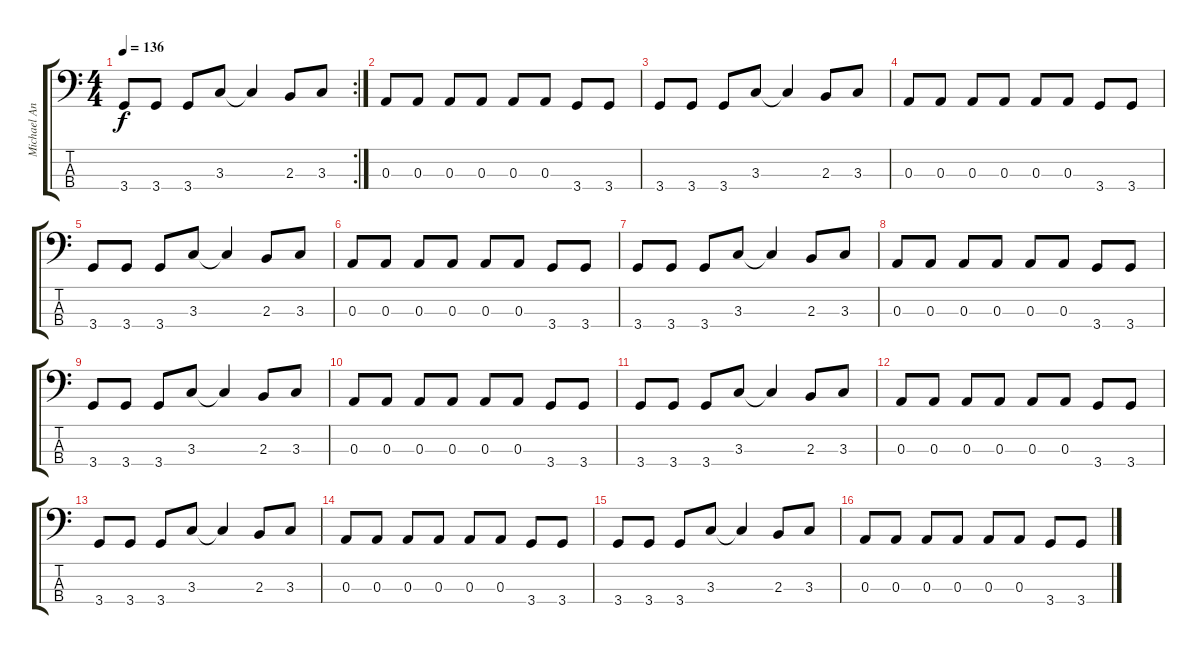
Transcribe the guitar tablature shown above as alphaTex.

\track ("Michael Anthony (Bass)" "Michael An") {instrument electricbassfinger}
\staff {score tabs}
\tuning (G2 D2 A1 E1) {hide}
\rc 2
\ts (4 4)
\tempo 136
\clef f4
\ks c
3.4.8{dy f} 3.4.8 3.4.8 3.3.8 3.3{t}.4 2.3.8 3.3.8 |
0.3.8 0.3.8 0.3.8 0.3.8 0.3.8 0.3.8 3.4.8 3.4.8 |
3.4.8 3.4.8 3.4.8 3.3.8 3.3{t}.4 2.3.8 3.3.8 |
0.3.8 0.3.8 0.3.8 0.3.8 0.3.8 0.3.8 3.4.8 3.4.8 |
3.4.8 3.4.8 3.4.8 3.3.8 3.3{t}.4 2.3.8 3.3.8 |
0.3.8 0.3.8 0.3.8 0.3.8 0.3.8 0.3.8 3.4.8 3.4.8 |
3.4.8 3.4.8 3.4.8 3.3.8 3.3{t}.4 2.3.8 3.3.8 |
0.3.8 0.3.8 0.3.8 0.3.8 0.3.8 0.3.8 3.4.8 3.4.8 |
3.4.8 3.4.8 3.4.8 3.3.8 3.3{t}.4 2.3.8 3.3.8 |
0.3.8 0.3.8 0.3.8 0.3.8 0.3.8 0.3.8 3.4.8 3.4.8 |
3.4.8 3.4.8 3.4.8 3.3.8 3.3{t}.4 2.3.8 3.3.8 |
0.3.8 0.3.8 0.3.8 0.3.8 0.3.8 0.3.8 3.4.8 3.4.8 |
3.4.8 3.4.8 3.4.8 3.3.8 3.3{t}.4 2.3.8 3.3.8 |
0.3.8 0.3.8 0.3.8 0.3.8 0.3.8 0.3.8 3.4.8 3.4.8 |
3.4.8 3.4.8 3.4.8 3.3.8 3.3{t}.4 2.3.8 3.3.8 |
0.3.8 0.3.8 0.3.8 0.3.8 0.3.8 0.3.8 3.4.8 3.4.8
